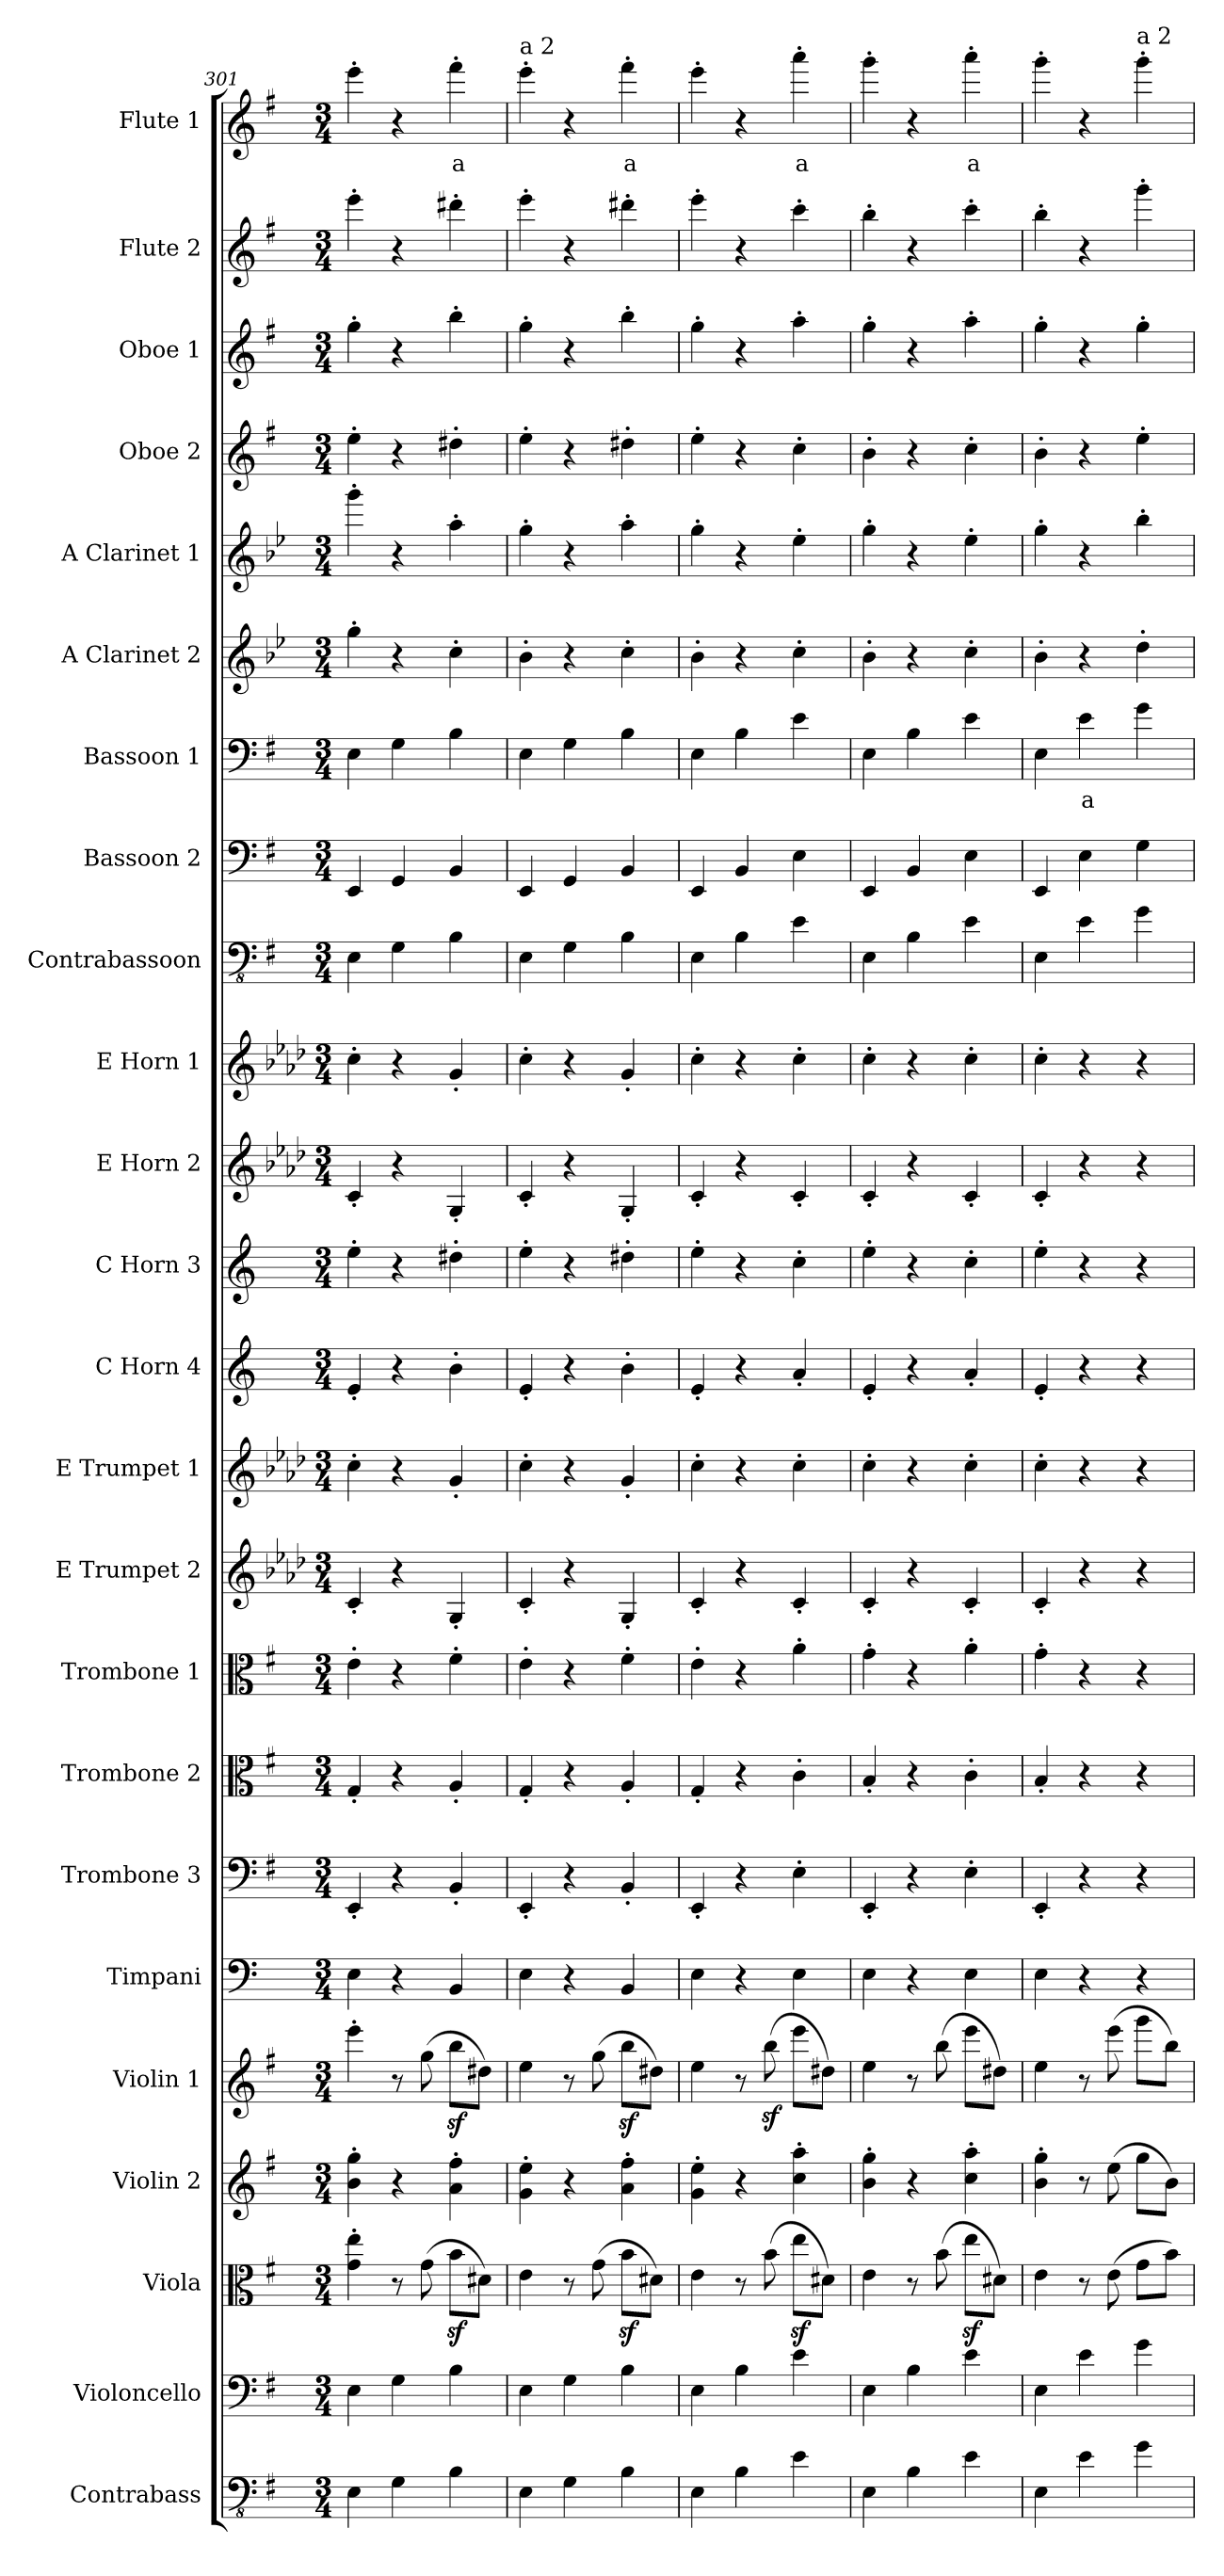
**kern	**kern	**kern	**kern	**kern	**kern	**kern	**kern	**kern	**kern	**kern	**kern	**kern	**kern	**kern	**kern	**kern	**kern	**text	**kern	**kern	**kern	**kern	**kern	**kern	**text
*part24	*part23	*part22	*part21	*part20	*part19	*part18	*part17	*part16	*part15	*part14	*part13	*part12	*part11	*part10	*part9	*part8	*part7	*part7	*part6	*part5	*part4	*part3	*part2	*part1	*part1
*staff24	*staff23	*staff22	*staff21	*staff20	*staff19	*staff18	*staff17	*staff16	*staff15	*staff14	*staff13	*staff12	*staff11	*staff10	*staff9	*staff8	*staff7	*staff7	*staff6	*staff5	*staff4	*staff3	*staff2	*staff1	*staff1
*I"Contrabass	*I"Violoncello	*I"Viola	*I"Violin 2	*I"Violin 1	*I"Timpani	*I"Trombone 3	*I"Trombone 2	*I"Trombone 1	*I"E Trumpet 2	*I"E Trumpet 1	*I"C Horn 4	*I"C Horn 3	*I"E Horn 2	*I"E Horn 1	*I"Contrabassoon	*I"Bassoon 2	*I"Bassoon 1	*	*I"A Clarinet 2	*I"A Clarinet 1	*I"Oboe 2	*I"Oboe 1	*I"Flute 2	*I"Flute 1	*
*I'Cb	*I'Vc	*I'Vla	*I'Vln 2	*I'Vln 1	*I'Timp	*I'Trb 3	*I'Trb 2	*I'Trb 1	*I'Tpt 2	*I'Tpt 1	*I'Hn 4	*I'Hn 3	*I'Hn 2	*I'Hn 1	*I'C.Bsn	*I'Bsn 2	*I'Bsn 1	*	*I'Cl 2	*I'Cl 1	*I'Ob 2	*I'Ob 1	*I'Fl 2	*I'Fl 1	*
*clefFv4	*clefF4	*clefC3	*clefG2	*clefG2	*clefF4	*clefF4	*clefC3	*clefC3	*clefG2	*clefG2	*clefG2	*clefG2	*clefG2	*clefG2	*clefFv4	*clefF4	*clefF4	*	*clefG2	*clefG2	*clefG2	*clefG2	*clefG2	*clefG2	*
*	*	*	*	*	*	*	*	*	*ITrd-2c-4	*ITrd-2c-4	*ITrd7c12	*ITrd7c12	*ITrd5c8	*ITrd5c8	*	*	*	*	*ITrd2c3	*ITrd2c3	*	*	*	*	*
*k[f#]	*k[f#]	*k[f#]	*k[f#]	*k[f#]	*k[]	*k[f#]	*k[f#]	*k[f#]	*k[]	*k[]	*k[]	*k[]	*k[]	*k[]	*k[f#]	*k[f#]	*k[f#]	*	*k[f#]	*k[f#]	*k[f#]	*k[f#]	*k[f#]	*k[f#]	*
*M3/4	*M3/4	*M3/4	*M3/4	*M3/4	*M3/4	*M3/4	*M3/4	*M3/4	*M3/4	*M3/4	*M3/4	*M3/4	*M3/4	*M3/4	*M3/4	*M3/4	*M3/4	*	*M3/4	*M3/4	*M3/4	*M3/4	*M3/4	*M3/4	*
=301	=301	=301	=301	=301	=301	=301	=301	=301	=301	=301	=301	=301	=301	=301	=301	=301	=301	=301	=301	=301	=301	=301	=301	=301	=301
4EE\	4E\	4g\' 4ee\'	4b\' 4gg\'	4eee'\	4E\	4EE'/	4G'/	4e'\	4e'/	4ee'\	4E'/	4e'\	4E'/	4e'\	4EE\	4EE/	4E\	.	4ee'\	4eee'\	4ee'\	4gg'\	4eee'\	4eee'\	.
4GG\	4G\	8r	4r	8r	4r	4r	4r	4r	4r	4r	4r	4r	4r	4r	4GG\	4GG/	4G\	.	4r	4r	4r	4r	4r	4r	.
.	.	(8g\	.	(8gg\	.	.	.	.	.	.	.	.	.	.	.	.	.	.	.	.	.	.	.	.	.
!	!	!	!	!	!	!	!	!	!	!	!	!	!	!	!	!	!	!	!	!	!	!	!	!	!LO:LY:b:color=#FF0000
4BB\	4B\	8bz<\L	4a\' 4ff#\'	8bbz<\L	4BB/	4BB'/	4A'/	4f#'\	4B'/	4b'/	4B'\	4d#X'\	4BB'/	4B'/	4BB\	4BB/	4B\	.	4a'\	4ff#'\	4dd#X'\	4bb'\	4ddd#X'\	4fff#'\	a
.	.	8d#X\J)	.	8dd#X\J)	.	.	.	.	.	.	.	.	.	.	.	.	.	.	.	.	.	.	.	.	.
=302	=302	=302	=302	=302	=302	=302	=302	=302	=302	=302	=302	=302	=302	=302	=302	=302	=302	=302	=302	=302	=302	=302	=302	=302	=302
!	!	!	!	!	!	!	!	!	!	!	!	!	!	!	!	!	!	!	!	!	!	!	!	!LO:TX:a:t=a  2	!
4EE\	4E\	4e\	4g\' 4ee\'	4ee\	4E\	4EE'/	4G'/	4e'\	4e'/	4ee'\	4E'/	4e'\	4E'/	4e'\	4EE\	4EE/	4E\	.	4g'\	4ee'\	4ee'\	4gg'\	4eee'\	4eee'\	.
4GG\	4G\	8r	4r	8r	4r	4r	4r	4r	4r	4r	4r	4r	4r	4r	4GG\	4GG/	4G\	.	4r	4r	4r	4r	4r	4r	.
.	.	(8g\	.	(8gg\	.	.	.	.	.	.	.	.	.	.	.	.	.	.	.	.	.	.	.	.	.
!	!	!	!	!	!	!	!	!	!	!	!	!	!	!	!	!	!	!	!	!	!	!	!	!	!LO:LY:b:color=#FF0000
4BB\	4B\	8bz<\L	4a\' 4ff#\'	8bbz<\L	4BB/	4BB'/	4A'/	4f#'\	4B'/	4b'/	4B'\	4d#X'\	4BB'/	4B'/	4BB\	4BB/	4B\	.	4a'\	4ff#'\	4dd#X'\	4bb'\	4ddd#X'\	4fff#'\	a
.	.	8d#X\J)	.	8dd#X\J)	.	.	.	.	.	.	.	.	.	.	.	.	.	.	.	.	.	.	.	.	.
=303	=303	=303	=303	=303	=303	=303	=303	=303	=303	=303	=303	=303	=303	=303	=303	=303	=303	=303	=303	=303	=303	=303	=303	=303	=303
4EE\	4E\	4e\	4g\' 4ee\'	4ee\	4E\	4EE'/	4G'/	4e'\	4e'/	4ee'\	4E'/	4e'\	4E'/	4e'\	4EE\	4EE/	4E\	.	4g'\	4ee'\	4ee'\	4gg'\	4eee'\	4eee'\	.
4BB\	4B\	8r	4r	8r	4r	4r	4r	4r	4r	4r	4r	4r	4r	4r	4BB\	4BB/	4B\	.	4r	4r	4r	4r	4r	4r	.
.	.	(8b\	.	(8bbz<\	.	.	.	.	.	.	.	.	.	.	.	.	.	.	.	.	.	.	.	.	.
!	!	!	!	!	!	!	!	!	!	!	!	!	!	!	!	!	!	!	!	!	!	!	!	!	!LO:LY:b:color=#FF0000
4E\	4e\	8eez<\L	4cc\' 4aa\'	8eee\L	4E\	4E'\	4c'\	4a'\	4e'/	4ee'\	4A'/	4c'\	4E'/	4e'\	4E\	4E\	4e\	.	4a'\	4cc'\	4cc'\	4aa'\	4ccc'\	4aaa'\	a
.	.	8d#X\J)	.	8dd#X\J)	.	.	.	.	.	.	.	.	.	.	.	.	.	.	.	.	.	.	.	.	.
=304	=304	=304	=304	=304	=304	=304	=304	=304	=304	=304	=304	=304	=304	=304	=304	=304	=304	=304	=304	=304	=304	=304	=304	=304	=304
4EE\	4E\	4e\	4b\' 4gg\'	4ee\	4E\	4EE'/	4B'/	4g'\	4e'/	4ee'\	4E'/	4e'\	4E'/	4e'\	4EE\	4EE/	4E\	.	4g'\	4ee'\	4b'\	4gg'\	4bb'\	4ggg'\	.
4BB\	4B\	8r	4r	8r	4r	4r	4r	4r	4r	4r	4r	4r	4r	4r	4BB\	4BB/	4B\	.	4r	4r	4r	4r	4r	4r	.
.	.	(8b\	.	(8bb\	.	.	.	.	.	.	.	.	.	.	.	.	.	.	.	.	.	.	.	.	.
!	!	!	!	!	!	!	!	!	!	!	!	!	!	!	!	!	!	!	!	!	!	!	!	!	!LO:LY:b:color=#FF0000
4E\	4e\	8eez<\L	4cc\' 4aa\'	8eee\L	4E\	4E'\	4c'\	4a'\	4e'/	4ee'\	4A'/	4c'\	4E'/	4e'\	4E\	4E\	4e\	.	4a'\	4cc'\	4cc'\	4aa'\	4ccc'\	4aaa'\	a
.	.	8d#X\J)	.	8dd#X\J)	.	.	.	.	.	.	.	.	.	.	.	.	.	.	.	.	.	.	.	.	.
!!LO:PB:g=z
=305	=305	=305	=305	=305	=305	=305	=305	=305	=305	=305	=305	=305	=305	=305	=305	=305	=305	=305	=305	=305	=305	=305	=305	=305	=305
4EE\	4E\	4e\	4b\' 4gg\'	4ee\	4E\	4EE'/	4B'/	4g'\	4e'/	4ee'\	4E'/	4e'\	4E'/	4e'\	4EE\	4EE/	4E\	.	4g'\	4ee'\	4b'\	4gg'\	4bb'\	4ggg'\	.
!	!	!	!	!	!	!	!	!	!	!	!	!	!	!	!	!	!	!LO:LY:b:color=#FF0000	!	!	!	!	!	!	!
4E\	4e\	8r	8r	8r	4r	4r	4r	4r	4r	4r	4r	4r	4r	4r	4E\	4E\	4e\	a	4r	4r	4r	4r	4r	4r	.
.	.	(8e\	(8ee\	(8eee\	.	.	.	.	.	.	.	.	.	.	.	.	.	.	.	.	.	.	.	.	.
!	!	!	!	!	!	!	!	!	!	!	!	!	!	!	!	!	!	!	!	!	!	!	!	!LO:TX:a:t=a  2	!
4G\	4g\	8g\L	8gg\L	8ggg\L	4r	4r	4r	4r	4r	4r	4r	4r	4r	4r	4G\	4G\	4g\	.	4b'\	4gg'\	4ee'\	4gg'\	4ggg'\	4ggg'\	.
.	.	8b\J)	8b\J)	8bb\J)	.	.	.	.	.	.	.	.	.	.	.	.	.	.	.	.	.	.	.	.	.
=	=	=	=	=	=	=	=	=	=	=	=	=	=	=	=	=	=	=	=	=	=	=	=	=	=
*-	*-	*-	*-	*-	*-	*-	*-	*-	*-	*-	*-	*-	*-	*-	*-	*-	*-	*-	*-	*-	*-	*-	*-	*-	*-
